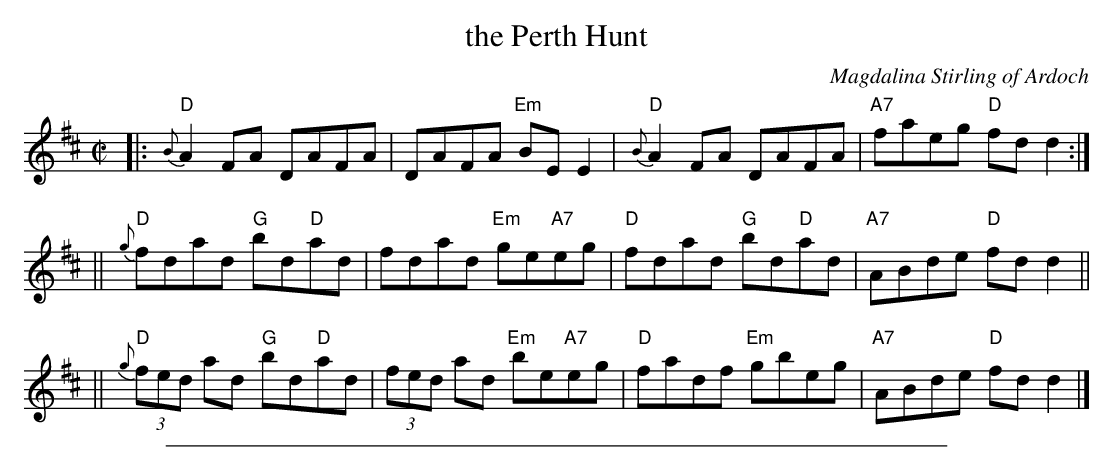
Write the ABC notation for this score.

X:1
T: the Perth Hunt
C:Magdalina Stirling of Ardoch
M:C|
L:1/8
K:D
|: "D"{B}A2FA DAFA | DAFA "Em"BEE2 | "D"{B}A2FA DAFA | "A7"faeg "D"fdd2 :|
|| "D"{g}fdad "G"bd"D"ad | fdad "Em"ge"A7"eg | "D"fdad "G"bd"D"ad | "A7"ABde "D"fdd2 ||
|| "D"(3{g}fed ad "G"bd"D"ad | (3fed ad "Em"be"A7"eg | "D"fadf "Em"gbeg | "A7"ABde "D"fdd2 |]
